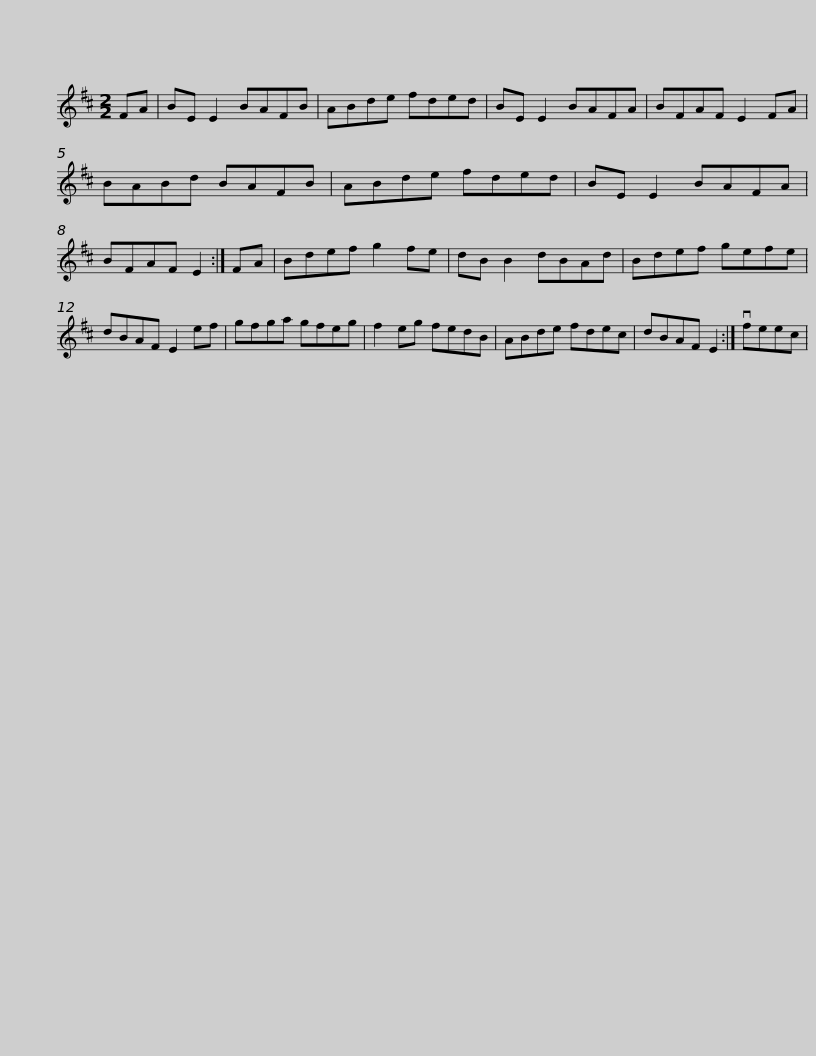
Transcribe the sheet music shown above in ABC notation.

X:1
L:1/8
M:2/2
I:linebreak $
K:D
V:1 treble
V:1
 FA | BE E2 BAFB | ABde fded | BE E2 BAFA | BFAF E2 FA | %5
 BABd BAFB |$ ABde fded | BE E2 BAFA | BFAF E2 :| FA | %10
 Bdef g2 fe | dB B2 dBAd | Bdef gefe |$ dBAF E2 ef | gfga gfeg | %15
 f2 eg fedB | ABde fdec | dBAF E2 :| vfeec | %19
